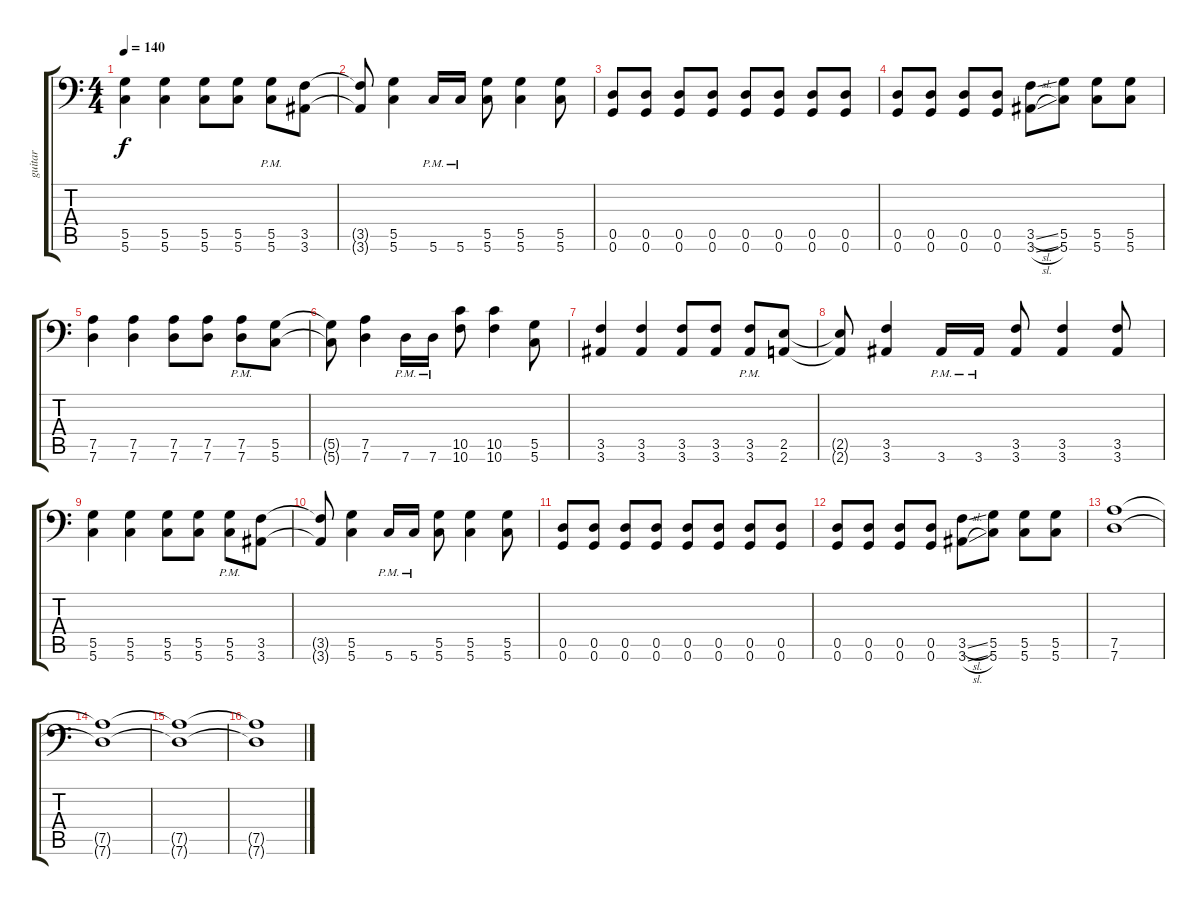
\track ("guitar" "guitar") {instrument distortionguitar}
\staff {score tabs}
\tuning (A3 E3 C3 G2 D2 G1) {hide}
\ts (4 4)
\tempo 140
\clef f4
\ks c
(5.5 5.6).4{dy f} (5.5 5.6).4 (5.5 5.6).8 (5.5 5.6).8 (5.5{pm} 5.6{pm}).8 (3.5 3.6).8 |
(3.5{t} 3.6{t}).8 (5.5 5.6).4 5.6{pm}.16 5.6{pm}.16 (5.5 5.6).8 (5.5 5.6).4 (5.5 5.6).8 |
(0.5 0.6).8 (0.5 0.6).8 (0.5 0.6).8 (0.5 0.6).8 (0.5 0.6).8 (0.5 0.6).8 (0.5 0.6).8 (0.5 0.6).8 |
(0.5 0.6).8 (0.5 0.6).8 (0.5 0.6).8 (0.5 0.6).8 (3.5{sl} 3.6{sl}).8 (5.5 5.6).8 (5.5 5.6).8 (5.5 5.6).8 |
(7.5 7.6).4 (7.5 7.6).4 (7.5 7.6).8 (7.5 7.6).8 (7.5{pm} 7.6{pm}).8 (5.5 5.6).8 |
(5.5{t} 5.6{t}).8 (7.5 7.6).4 7.6{pm}.16 7.6{pm}.16 (10.5 10.6).8 (10.5 10.6).4 (5.5 5.6).8 |
(3.5 3.6).4 (3.5 3.6).4 (3.5 3.6).8 (3.5 3.6).8 (3.5{pm} 3.6{pm}).8 (2.5 2.6).8 |
(2.5{t} 2.6{t}).8 (3.5 3.6).4 3.6{pm}.16 3.6{pm}.16 (3.5 3.6).8 (3.5 3.6).4 (3.5 3.6).8 |
(5.5 5.6).4 (5.5 5.6).4 (5.5 5.6).8 (5.5 5.6).8 (5.5{pm} 5.6{pm}).8 (3.5 3.6).8 |
(3.5{t} 3.6{t}).8 (5.5 5.6).4 5.6{pm}.16 5.6{pm}.16 (5.5 5.6).8 (5.5 5.6).4 (5.5 5.6).8 |
(0.5 0.6).8 (0.5 0.6).8 (0.5 0.6).8 (0.5 0.6).8 (0.5 0.6).8 (0.5 0.6).8 (0.5 0.6).8 (0.5 0.6).8 |
(0.5 0.6).8 (0.5 0.6).8 (0.5 0.6).8 (0.5 0.6).8 (3.5{sl} 3.6{sl}).8 (5.5 5.6).8 (5.5 5.6).8 (5.5 5.6).8 |
(7.5 7.6).1 |
(7.5{t} 7.6{t}).1 |
(7.5{t} 7.6{t}).1 |
(7.5{t} 7.6{t}).1
